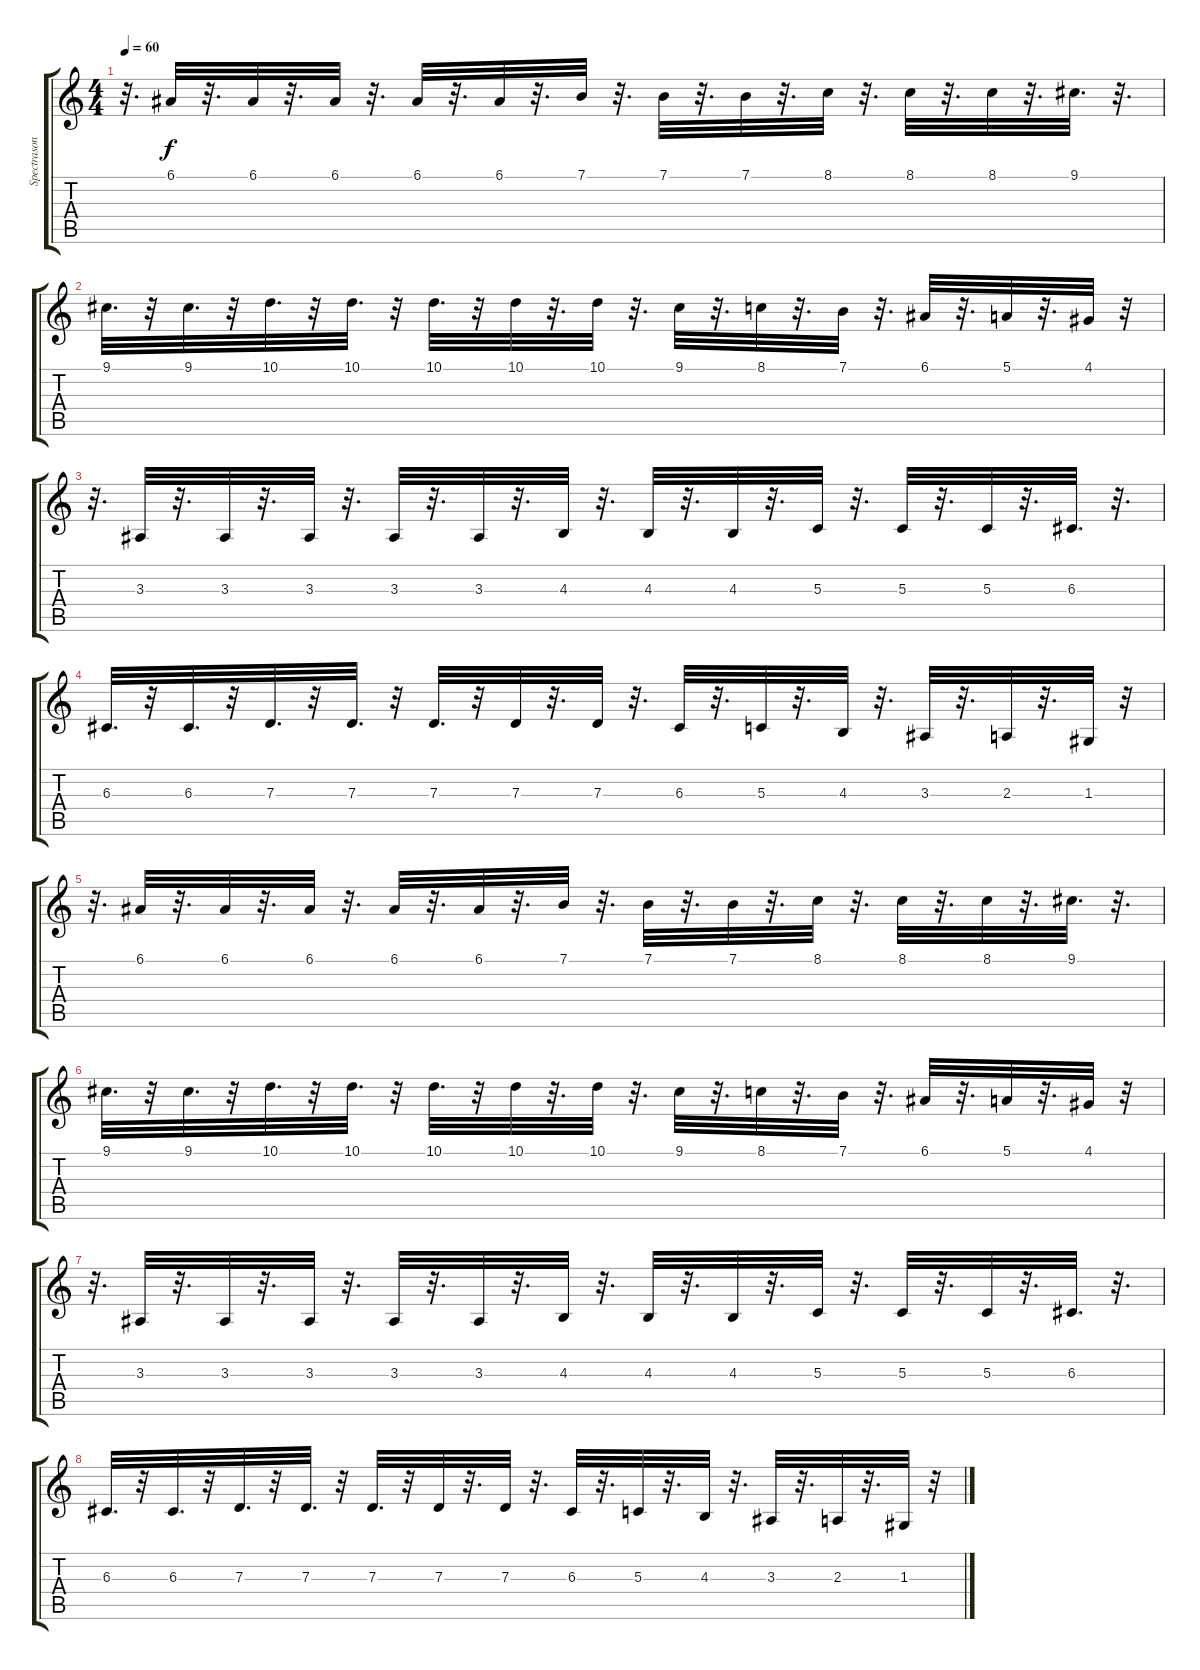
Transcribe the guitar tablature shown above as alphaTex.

\track ("Spectrasonics Omnisphere" "Spectrason") {instrument lead8bassandlead}
\staff {score tabs}
\tuning (E4 B3 G3 D3 A2 E2) {hide}
\ts (4 4)
\tempo 60
\clef g2
\ks c
r.32{d dy f} 6.1.32 r.32{d} 6.1.32 r.32{d} 6.1.32 r.32{d} 6.1.32 r.32{d} 6.1.32 r.32{d} 7.1.32 r.32{d} 7.1.32 r.32{d} 7.1.32 r.32{d} 8.1.32 r.32{d} 8.1.32 r.32{d} 8.1.32 r.32{d} 9.1.32{d} r.32{d} |
9.1.32{d} r.32 9.1.32{d} r.32 10.1.32{d} r.32 10.1.32{d} r.32 10.1.32{d} r.32 10.1.32 r.32{d} 10.1.32 r.32{d} 9.1.32 r.32{d} 8.1.32 r.32{d} 7.1.32 r.32{d} 6.1.32 r.32{d} 5.1.32 r.32{d} 4.1.32 r.32 |
r.32{d} 3.3.32 r.32{d} 3.3.32 r.32{d} 3.3.32 r.32{d} 3.3.32 r.32{d} 3.3.32 r.32{d} 4.3.32 r.32{d} 4.3.32 r.32{d} 4.3.32 r.32{d} 5.3.32 r.32{d} 5.3.32 r.32{d} 5.3.32 r.32{d} 6.3.32{d} r.32{d} |
6.3.32{d} r.32 6.3.32{d} r.32 7.3.32{d} r.32 7.3.32{d} r.32 7.3.32{d} r.32 7.3.32 r.32{d} 7.3.32 r.32{d} 6.3.32 r.32{d} 5.3.32 r.32{d} 4.3.32 r.32{d} 3.3.32 r.32{d} 2.3.32 r.32{d} 1.3.32 r.32 |
r.32{d} 6.1.32 r.32{d} 6.1.32 r.32{d} 6.1.32 r.32{d} 6.1.32 r.32{d} 6.1.32 r.32{d} 7.1.32 r.32{d} 7.1.32 r.32{d} 7.1.32 r.32{d} 8.1.32 r.32{d} 8.1.32 r.32{d} 8.1.32 r.32{d} 9.1.32{d} r.32{d} |
9.1.32{d} r.32 9.1.32{d} r.32 10.1.32{d} r.32 10.1.32{d} r.32 10.1.32{d} r.32 10.1.32 r.32{d} 10.1.32 r.32{d} 9.1.32 r.32{d} 8.1.32 r.32{d} 7.1.32 r.32{d} 6.1.32 r.32{d} 5.1.32 r.32{d} 4.1.32 r.32 |
r.32{d} 3.3.32 r.32{d} 3.3.32 r.32{d} 3.3.32 r.32{d} 3.3.32 r.32{d} 3.3.32 r.32{d} 4.3.32 r.32{d} 4.3.32 r.32{d} 4.3.32 r.32{d} 5.3.32 r.32{d} 5.3.32 r.32{d} 5.3.32 r.32{d} 6.3.32{d} r.32{d} |
6.3.32{d} r.32 6.3.32{d} r.32 7.3.32{d} r.32 7.3.32{d} r.32 7.3.32{d} r.32 7.3.32 r.32{d} 7.3.32 r.32{d} 6.3.32 r.32{d} 5.3.32 r.32{d} 4.3.32 r.32{d} 3.3.32 r.32{d} 2.3.32 r.32{d} 1.3.32 r.32
